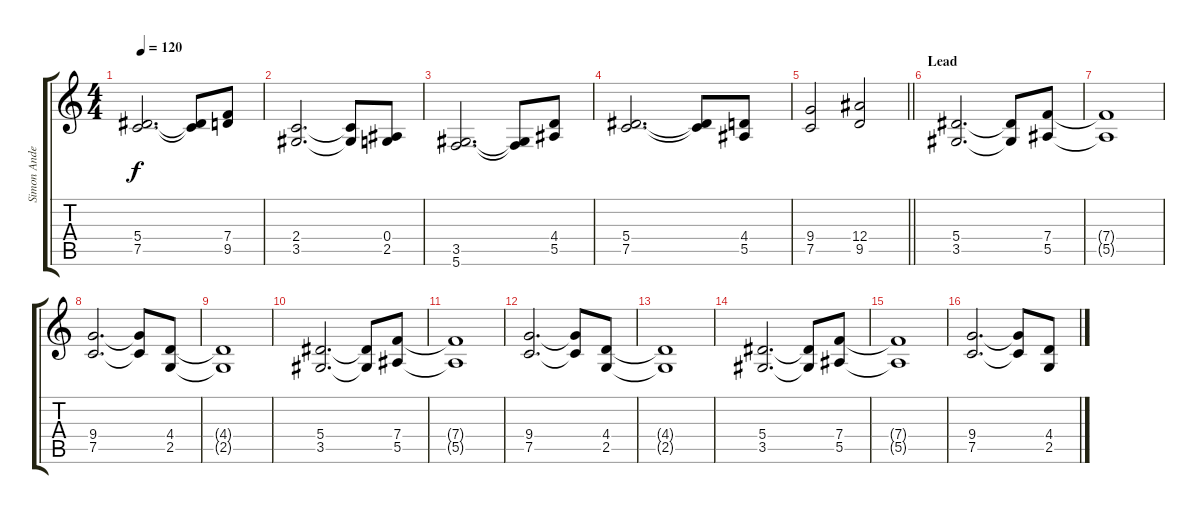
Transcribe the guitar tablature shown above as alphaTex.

\track ("Simon Andersson (Rhythm)" "Simon Ande") {instrument distortionguitar}
\staff {score tabs}
\tuning (C4 G3 Eb3 Bb2 F2 C2) {hide}
\ts (4 4)
\tempo 120
\clef g2
\ks c
(5.4 7.5).2{d dy f} (5.4{t} 7.5{t}).8 (7.4 9.5).8 |
(2.4 3.5).2{d} (2.4{t} 3.5{t}).8 (0.4 2.5).8 |
(3.5 5.6).2{d} (3.5{t} 5.6{t}).8 (4.4 5.5).8 |
(5.4 7.5).2{d} (5.4{t} 7.5{t}).8 (4.4 5.5).8 |
\barLineRight lightlight
(9.4 7.5).2 (12.4 9.5).2 |
\section ("" "Lead")
(5.4 3.5).2{d} (5.4{t} 3.5{t}).8 (7.4 5.5).8 |
(7.4{t} 5.5{t}).1 |
(9.4 7.5).2{d} (9.4{t} 7.5{t}).8 (4.4 2.5).8 |
(4.4{t} 2.5{t}).1 |
(5.4 3.5).2{d} (5.4{t} 3.5{t}).8 (7.4 5.5).8 |
(7.4{t} 5.5{t}).1 |
(9.4 7.5).2{d} (9.4{t} 7.5{t}).8 (4.4 2.5).8 |
(4.4{t} 2.5{t}).1 |
(5.4 3.5).2{d} (5.4{t} 3.5{t}).8 (7.4 5.5).8 |
(7.4{t} 5.5{t}).1 |
(9.4 7.5).2{d} (9.4{t} 7.5{t}).8 (4.4 2.5).8
